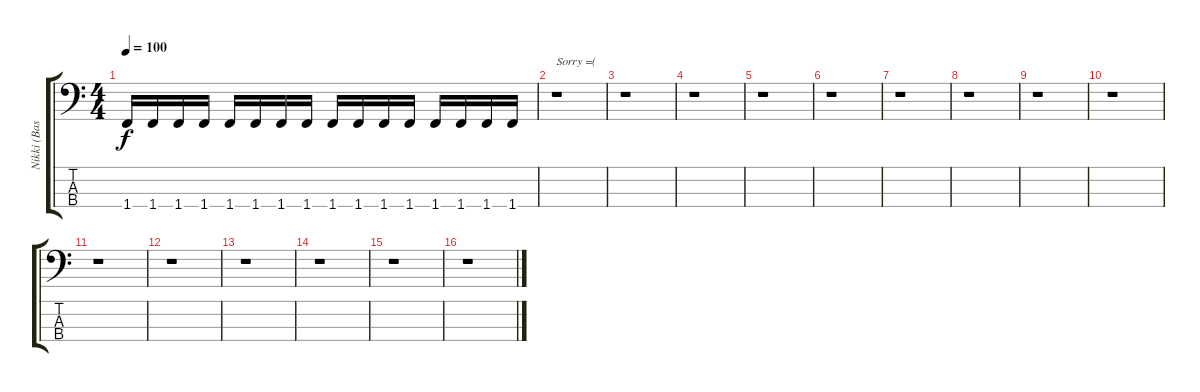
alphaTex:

\track ("Nikki (Bass)" "Nikki (Bas") {instrument electricbasspick}
\staff {score tabs}
\tuning (G2 D2 A1 E1) {hide}
\ts (4 4)
\tempo 100
\clef f4
\ks c
1.4.16{dy f} 1.4.16 1.4.16 1.4.16 1.4.16 1.4.16 1.4.16 1.4.16 1.4.16 1.4.16 1.4.16 1.4.16 1.4.16 1.4.16 1.4.16 1.4.16 |
r.1{txt "Sorry =("} |
r.1 |
r.1 |
r.1 |
r.1 |
r.1 |
r.1 |
r.1 |
r.1 |
r.1 |
r.1 |
r.1 |
r.1 |
r.1 |
r.1
